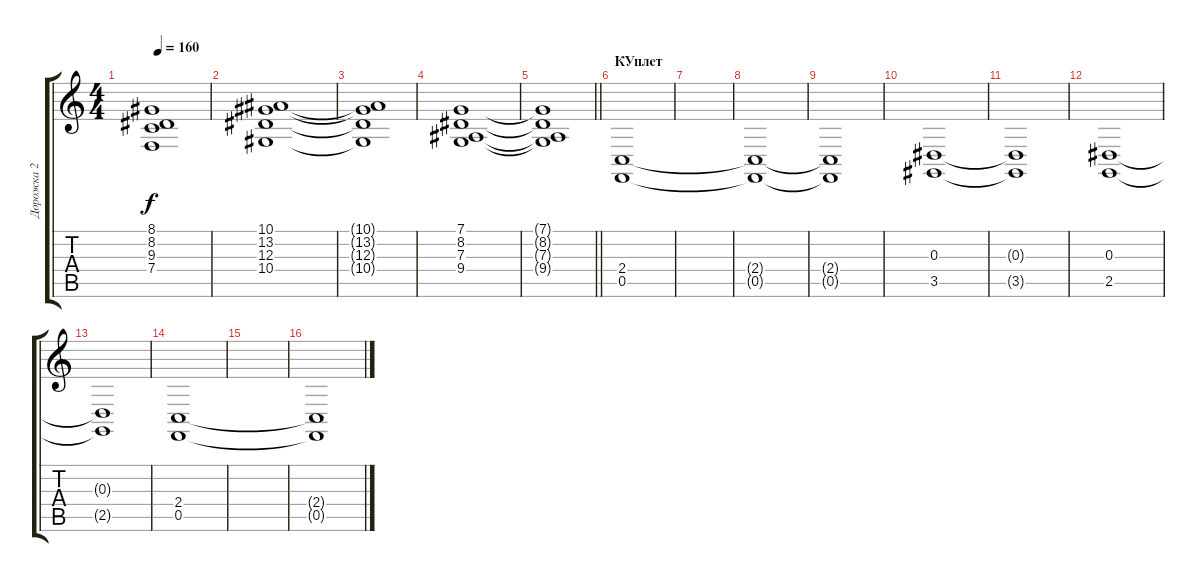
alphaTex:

\track ("Дорожка 2" "Дорожка 2") {instrument synthvoice}
\staff {score tabs}
\tuning (C4 G3 Eb3 Bb2 F2 C2) {hide}
\ts (4 4)
\tempo 160
\clef g2
\ks c
(8.1{t} 8.2{t} 9.3{t} 7.4{t}).1{dy f} |
(10.1 13.2 12.3 10.4).1 |
(10.1{t} 13.2{t} 12.3{t} 10.4{t}).1 |
(7.1 8.2 7.3 9.4).1 |
\barLineRight lightlight
(7.1{t} 8.2{t} 7.3{t} 9.4{t}).1 |
\section ("" "КУплет")
(2.4 0.5).1 |
|
(2.4{t} 0.5{t}).1 |
(2.4{t} 0.5{t}).1 |
(0.3 3.5).1 |
(0.3{t} 3.5{t}).1 |
(0.3 2.5).1 |
(0.3{t} 2.5{t}).1 |
(2.4 0.5).1 |
|
(2.4{t} 0.5{t}).1
